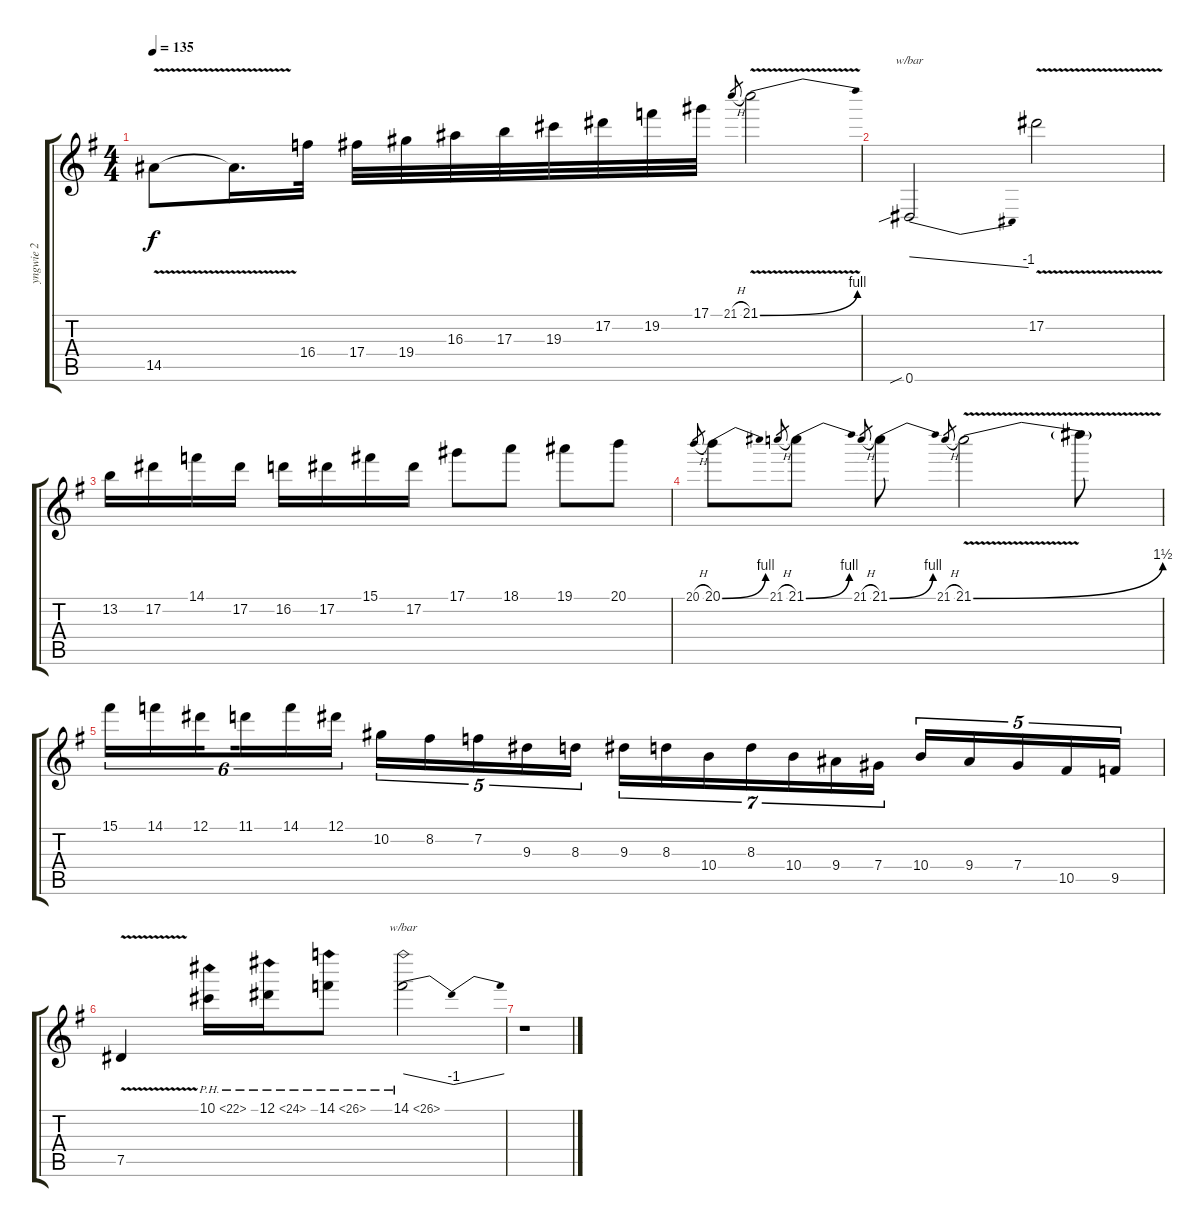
\track ("yngwie 2" "yngwie 2") {instrument overdrivenguitar}
\staff {score tabs}
\tuning (Eb4 Bb3 Gb3 Db3 Ab2 Eb2) {hide}
\ts (4 4)
\tempo 135
\clef g2
\ks eminor
14.5{v t}.8{dy f} 14.5{t}.16{d} 16.4.32 17.4.32 19.4.32 16.3.32 17.3.32 19.3.32 17.2.32 19.2.32 17.1.32 21.1{h}.8{gr} 21.1{be (bend 0 0 60 4) v}.2 |
0.6{sib}.2{tbe (dive default 0 0 60 -4) volume 7} 17.2{v}.2 |
13.2.16 17.2.16 14.1.16 17.2.16 16.2.16 17.2.16 15.1.16 17.2.16 17.1.8 18.1.8 19.1.8 20.1.8 |
20.1{h}.8{gr} 20.1{be (bend 0 0 60 4)}.8{volume 5} 21.1{h}.8{gr} 21.1{be (bend 0 0 60 4)}.8 21.1{h}.8{gr} 21.1{be (bend 0 0 60 4)}.8 21.1{h}.8{gr} 21.1{be (bend 0 0 60 6) v}.2 21.1{t}.8 |
15.1.16{tu (6 4)} 14.1.16{tu (6 4)} 12.1.16{tu (6 4) beam splitsecondary} 11.1.16{tu (6 4)} 14.1.16{tu (6 4)} 12.1.16{tu (6 4)} 10.2.16{tu (5 4)} 8.2.16{tu (5 4)} 7.2.16{tu (5 4)} 9.3.16{tu (5 4)} 8.3.16{tu (5 4)} 9.3.16{tu (7 4)} 8.3.16{tu (7 4)} 10.4.16{tu (7 4)} 8.3.16{tu (7 4)} 10.4.16{tu (7 4)} 9.4.16{tu (7 4)} 7.4.16{tu (7 4)} 10.4.16{tu (5 4)} 9.4.16{tu (5 4)} 7.4.16{tu (5 4)} 10.5.16{tu (5 4)} 9.5.16{tu (5 4)} |
7.5{v}.4{volume 4} 10.1{ph 12}.16 12.1{ph 12}.16 14.1{ph 12}.8 14.1{ph 12}.2{tbe (dip default 0 0 30 -4 60 0)} |
r.1
